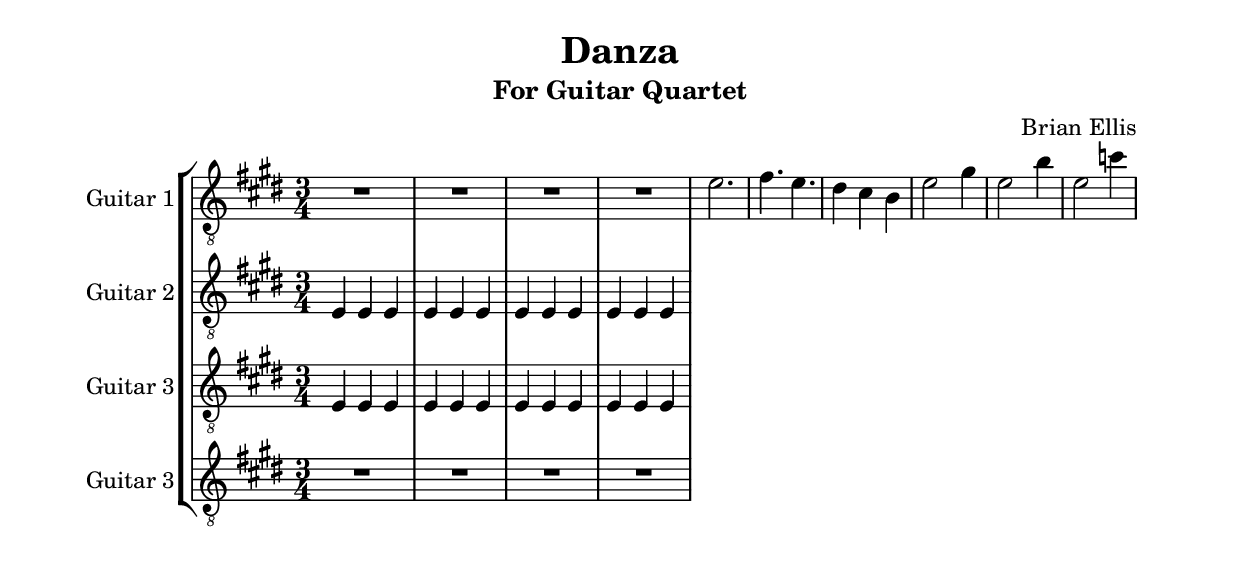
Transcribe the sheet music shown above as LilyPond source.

\version "2.18.2"



guitarA = {
	\set Score.markFormatter = #format-mark-box-alphabet
	\clef "treble_8"
	\key e \major
	\time 3/4
	R2.*4
	e2. fis4. e
	dis4 cis b
	e2 gis4
	e2 b'4
	e,2 c'4
  	
}



guitarB = {
	\set Score.markFormatter = #format-mark-box-alphabet
	\clef "treble_8"
	\key e \major
	\time 3/4
	e,4 e e e e e e e e e e e
	
}






guitarC = {
	\set Score.markFormatter = #format-mark-box-alphabet
	\clef "treble_8"
	\key e \major
	\time 3/4
	 e,4 e e e e e e e e e e e
}




guitarD = {
	\set Score.markFormatter = #format-mark-box-alphabet
	\clef "treble_8"
	\key e \major
	\time 3/4
	R2.*4

}



%#(set-global-staff-size 10)


\paper{
  left-margin = 1.75\cm
  right-margin = 1.75\cm
  top-margin = 2\cm
  bottom-margin = 2\cm
  print-all-headers = ##t
}

\header { tagline = ""}

\score{
\header{
title ="Danza"
subtitle = "For Guitar Quartet"
composer = "Brian Ellis"
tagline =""
}
\midi {}
\layout{}
\new StaffGroup
<<
\new Staff \with {
  instrumentName = #"Guitar 1"
  shortInstrumentName = #"1"
  midiInstrument = "Acoustic Guitar (nylon)"
}{	\relative c' {\guitarA}	}
\new Staff \with {
  instrumentName = #"Guitar 2"
  shortInstrumentName = #"2"
  midiInstrument = "Acoustic Guitar (nylon)"
}{	\relative c' {\guitarB}	}
\new Staff \with {
  instrumentName = #"Guitar 3"
  shortInstrumentName = #"3"
  midiInstrument = "Acoustic Guitar (nylon)"
}{	\relative c' {\guitarC}	}
\new Staff \with {
  instrumentName = #"Guitar 3"
  shortInstrumentName = #"3"
  midiInstrument = "Acoustic Guitar (nylon)"
}{	\relative c' {\guitarD}	}
>>



}
